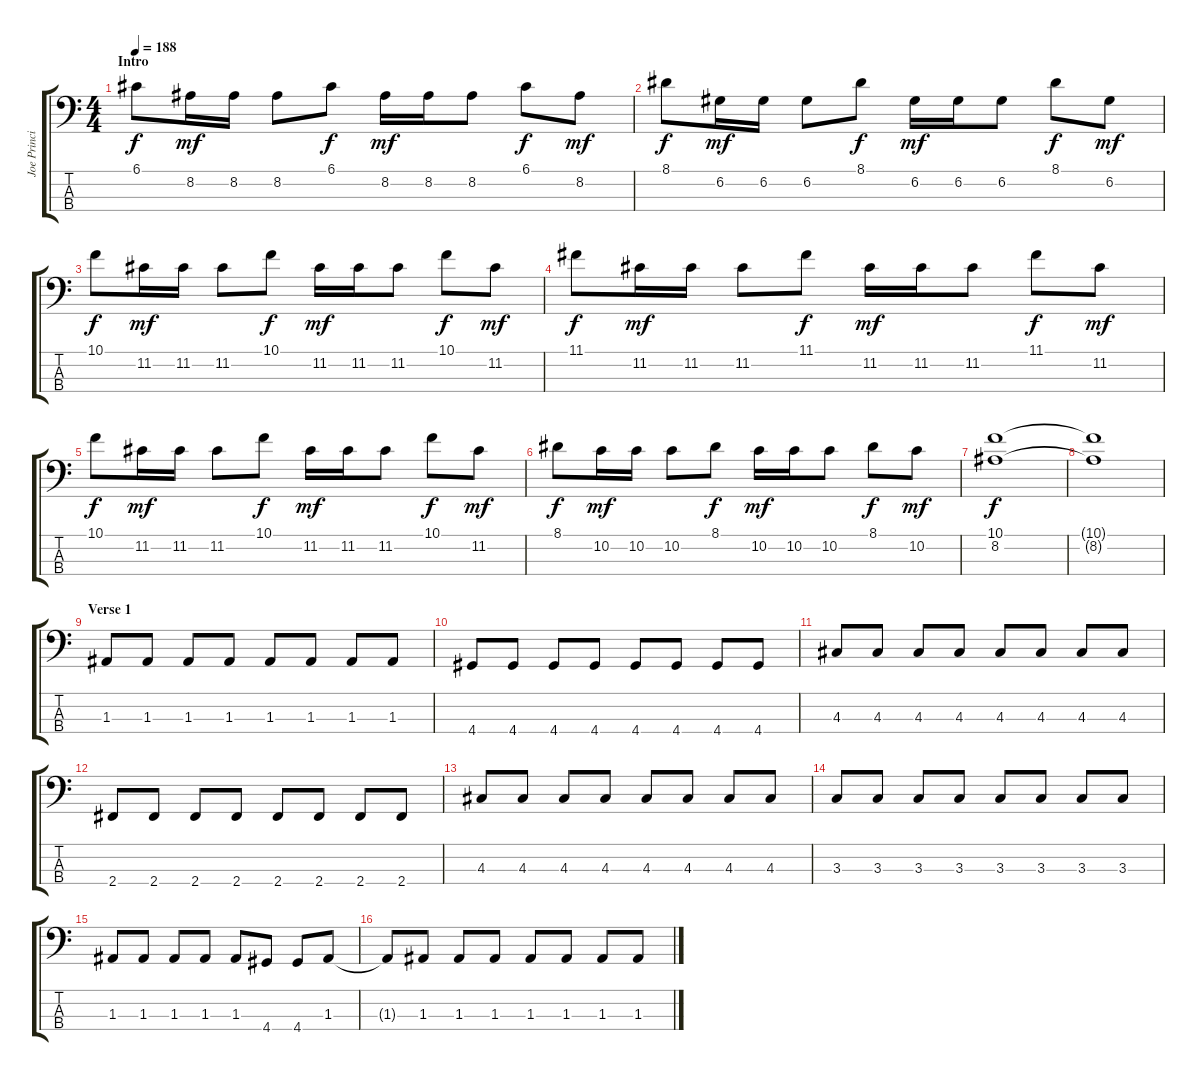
\track ("Joe Principe (Bass)" "Joe Princi") {instrument electricbassfinger}
\staff {score tabs}
\tuning (G2 D2 A1 E1) {hide}
\ts (4 4)
\section ("" "Intro")
\tempo 188
\clef f4
\ks c
6.1.8{dy f instrument electricbassfinger} 8.2.16{dy mf} 8.2.16 8.2.8 6.1.8{dy f} 8.2.16{dy mf} 8.2.16 8.2.8 6.1.8{dy f} 8.2.8{dy mf} |
8.1.8{dy f} 6.2.16{dy mf} 6.2.16 6.2.8 8.1.8{dy f} 6.2.16{dy mf} 6.2.16 6.2.8 8.1.8{dy f} 6.2.8{dy mf} |
10.1.8{dy f} 11.2.16{dy mf} 11.2.16 11.2.8 10.1.8{dy f} 11.2.16{dy mf} 11.2.16 11.2.8 10.1.8{dy f} 11.2.8{dy mf} |
11.1.8{dy f} 11.2.16{dy mf} 11.2.16 11.2.8 11.1.8{dy f} 11.2.16{dy mf} 11.2.16 11.2.8 11.1.8{dy f} 11.2.8{dy mf} |
10.1.8{dy f} 11.2.16{dy mf} 11.2.16 11.2.8 10.1.8{dy f} 11.2.16{dy mf} 11.2.16 11.2.8 10.1.8{dy f} 11.2.8{dy mf} |
8.1.8{dy f} 10.2.16{dy mf} 10.2.16 10.2.8 8.1.8{dy f} 10.2.16{dy mf} 10.2.16 10.2.8 8.1.8{dy f} 10.2.8{dy mf} |
(10.1 8.2).1{dy f} |
(10.1{t} 8.2{t}).1 |
\section ("" "Verse 1")
1.3.8 1.3.8 1.3.8 1.3.8 1.3.8 1.3.8 1.3.8 1.3.8 |
4.4.8 4.4.8 4.4.8 4.4.8 4.4.8 4.4.8 4.4.8 4.4.8 |
4.3.8 4.3.8 4.3.8 4.3.8 4.3.8 4.3.8 4.3.8 4.3.8 |
2.4.8 2.4.8 2.4.8 2.4.8 2.4.8 2.4.8 2.4.8 2.4.8 |
4.3.8 4.3.8 4.3.8 4.3.8 4.3.8 4.3.8 4.3.8 4.3.8 |
3.3.8 3.3.8 3.3.8 3.3.8 3.3.8 3.3.8 3.3.8 3.3.8 |
1.3.8 1.3.8 1.3.8 1.3.8 1.3.8 4.4.8 4.4.8 1.3.8 |
1.3{t}.8 1.3.8 1.3.8 1.3.8 1.3.8 1.3.8 1.3.8 1.3.8
